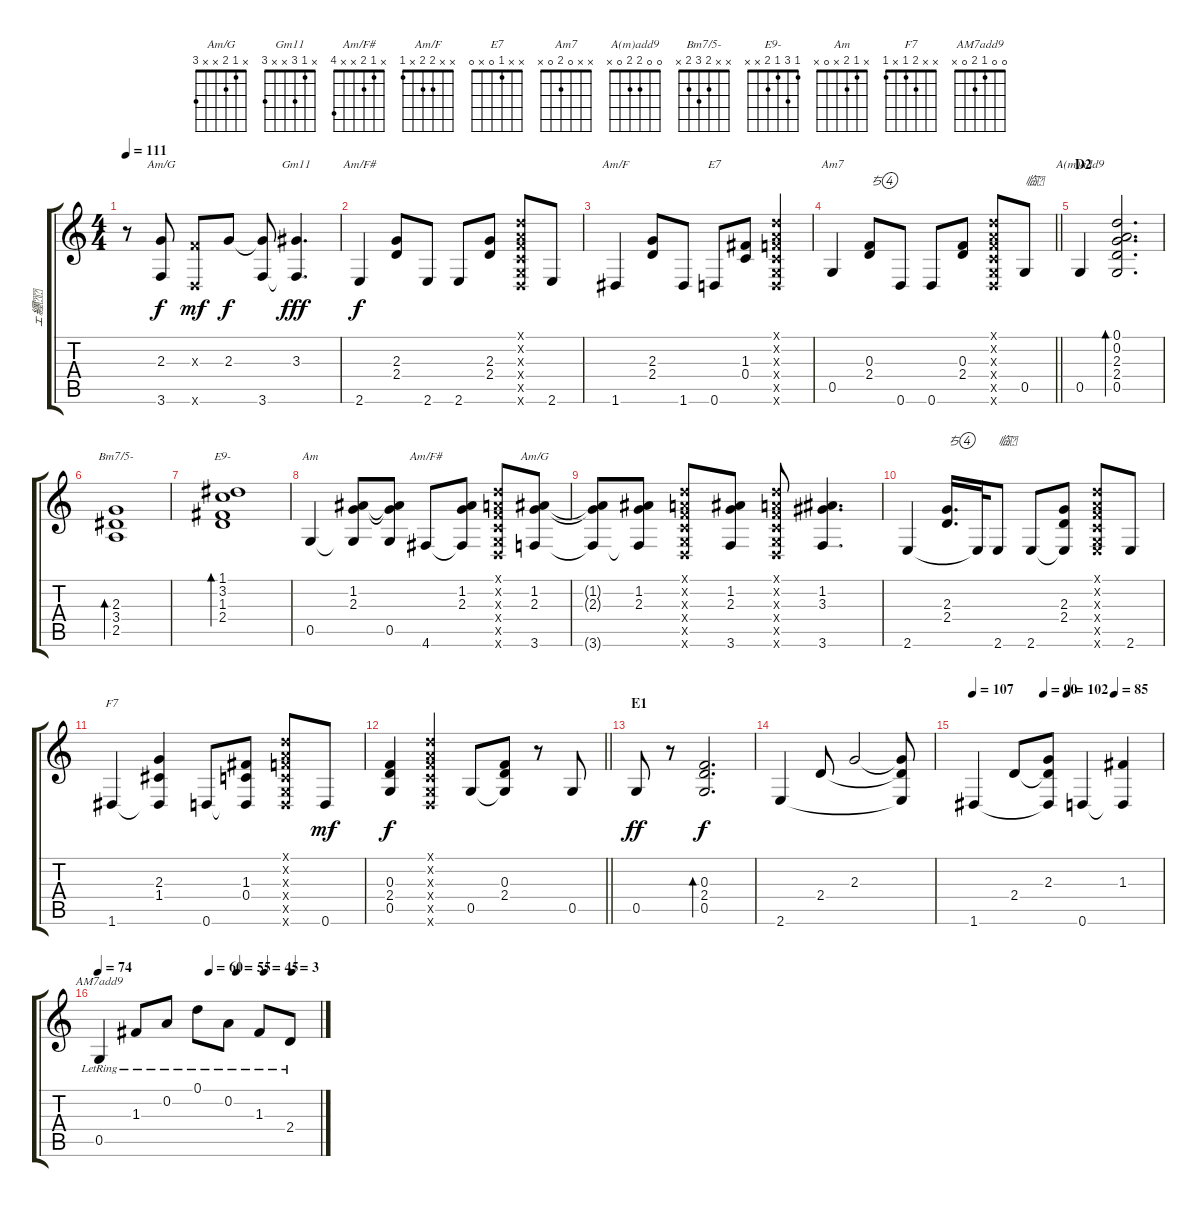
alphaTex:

\track ("ェ纒" "ェ纒") {instrument acousticguitarnylon}
\staff {score tabs}
\tuning (D4 A3 F3 C3 G2 D2) {hide}
\chord ("Am/G" 0 1 2 2 x 3)
\chord ("Gm11" x 1 3 x x 3)
\chord ("Am/F#" x x 2 2 x 2)
\chord ("Am/F" x x 2 2 x 1)
\chord ("E7" x x 1 0 x 0)
\chord ("Am7" x x 0 2 0 x)
\chord ("A(m)add9" 0 0 2 2 0 x)
\chord ("Bm7/5-" x x 2 3 2 x)
\chord ("E9-" 1 3 1 2 x x)
\chord ("Am" x 1 2 x 0 x)
\chord ("Am/F#" x 1 2 x x 4)
\chord ("Am/G" x 1 2 x x 3)
\chord ("F7" x x 2 1 x 1)
\chord ("AM7add9" 0 0 1 2 0 x)
\ts (4 4)
\tempo 111
\clef g2
\ks c
r.8{dy f} (2.3 3.6).8{ch "Am/G"} (0.3{x} 0.6{x}).8{dy mf} 2.3.8{dy f} (2.3{t} 3.6).8 (3.3 3.6{t}).4{d ch "Gm11" dy fff} |
2.6.4{ch "Am/F#" dy f} (2.3 2.4).8 2.6.8 2.6.8 (2.3 2.4).8 (0.1{x} 0.2{x} 0.3{x} 0.4{x} 0.5{x} 0.6{x}).8 2.6.8 |
1.6.4{ch "Am/F"} (2.3 2.4).8 1.6.8 0.6.8{ch "E7"} (1.3 0.4).8 (0.1{x} 0.2{x} 0.3{x} 0.4{x} 0.5{x} 0.6{x}).4 |
\barLineRight lightlight
0.5.4{ch "Am7"} (0.3 2.4).8{txt "ち"} 0.6.8 0.6.8 (0.3 2.4).8 (0.1{x} 0.2{x} 0.3{x} 0.4{x} 0.5{x} 0.6{x}).8 0.5.8{txt "临"} |
\section ("" "D2")
0.5.4{ch "A(m)add9"} (0.1 0.2 2.3 2.4 0.5).2{d bd 120} |
(2.3 3.4 2.5).1{bd 240 ch "Bm7/5-"} |
(1.1 3.2 1.3 2.4).1{bd 240 ch "E9-"} |
0.5.4{ch "Am"} (1.2 2.3 0.5{t}).8 (1.2{t} 2.3{t} 0.5).8 4.6.8{ch "Am/F#"} (1.2 2.3 4.6{t}).8 (0.1{x} 0.2{x} 0.3{x} 0.4{x} 0.5{x} 0.6{x}).8 (1.2 2.3 3.6).8{ch "Am/G"} |
(1.2{t} 2.3{t} 3.6{t}).8 (1.2 2.3 3.6{t}).8 (0.1{x} 0.2{x} 0.3{x} 0.4{x} 0.5{x} 0.6{x}).8 (1.2 2.3 3.6).8 (0.1{x} 0.2{x} 0.3{x} 0.4{x} 0.5{x} 0.6{x}).8 (1.2 3.3 3.6).4{d} |
2.6.4 (2.3 2.4).16{d txt "ち"} 2.6{t}.32 2.6.8{txt "临"} 2.6.8 (2.3 2.4 2.6{t}).8 (0.1{x} 0.2{x} 0.3{x} 0.4{x} 0.5{x} 2.6{x}).8 2.6.8 |
1.6.4{ch "F7"} (2.3 1.4 1.6{t}).4 0.6.8 (1.3 0.4 0.6{t}).8 (0.1{x} 0.2{x} 0.3{x} 0.4{x} 0.5{x} 0.6{x}).8 0.6.8{dy mf} |
\barLineRight lightlight
(0.3 2.4 0.5).4{dy f} (0.1{x} 0.2{x} 0.3{x} 0.4{x} 0.5{x} 0.6{x}).4 0.5.8 (0.3 2.4 0.5{t}).8 r.8 0.5.8 |
\section ("" "E1")
0.5.8{dy ff} r.8 (0.3 2.4 0.5).2{d bd 120 dy f} |
2.6.4 2.4.8 2.3.2 (2.3{t} 2.4{t} 2.6{t}).8 |
\tempo 107
\tempo (90 0.375)
\tempo (102 0.5)
\tempo (85 0.75)
1.6.4 2.4.8 (2.3 2.4{t} 1.6{t}).8 0.6.4 (1.3 0.6{t}).4 |
\tempo 74
\tempo (60 0.5)
\tempo (55 0.625)
\tempo (45 0.75)
\tempo (3 0.875)
0.5{lr}.4{ch "AM7add9"} 1.3{lr}.8 0.2{lr}.8 0.1{lr}.8 0.2{lr}.8 1.3{lr}.8 2.4{lr}.8
